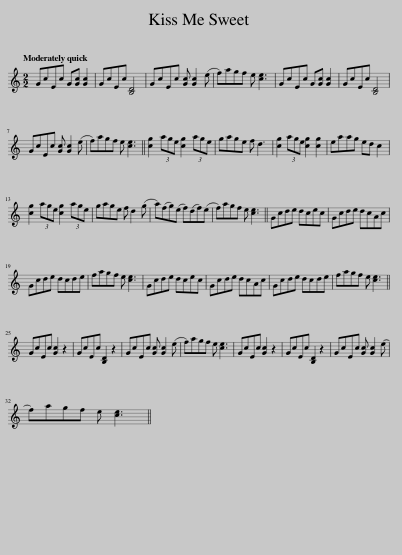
X:1
L:1/8
Q:1/4=120
M:2/2
I:linebreak $
K:C
V:1 treble
V:1
 GcEc G[Gc] [Gc]2 | GcEc [B,D]4 | GcEc [Gc] [Gc]2 (e | f)agf e [ce]3 | GcEc G[Gc] [Gc]2 | %5
 GcEc [B,D]4 |$ GcEc [Gc] [Gc]2 (e | f)agf e [ce]3 || [cg]2 (3age [cg]2 (3age | gage f d3 | %10
 [cg]2 (3age [cg]2 [cg]2 | eaag ed c2 |$ [cg]2 (3age [cg]2 (3age | gage f d2 (g | a)(fg)(e f)(df)(e | %15
 f)agf e [ce]3 || Gcde dcec | Gcde dcAc |$ Gcde dcde | fagf e [ce]3 | %20
 Gcde dcec | Gcde dcAc | Gcde dcde | fagf e [ce]3 ||$ GcEc [Gc]2 z2 | %25
 GcEc [B,D]2 z2 | GcEc [Gc] [Gc]2 (e | f)agf e [ce]3 | GcEc [Gc]2 z2 | GcEc [B,D]2 z2 | %30
 GcEc [Gc] [Gc]2 (e |$ f)agf e [ce]3 || %32
